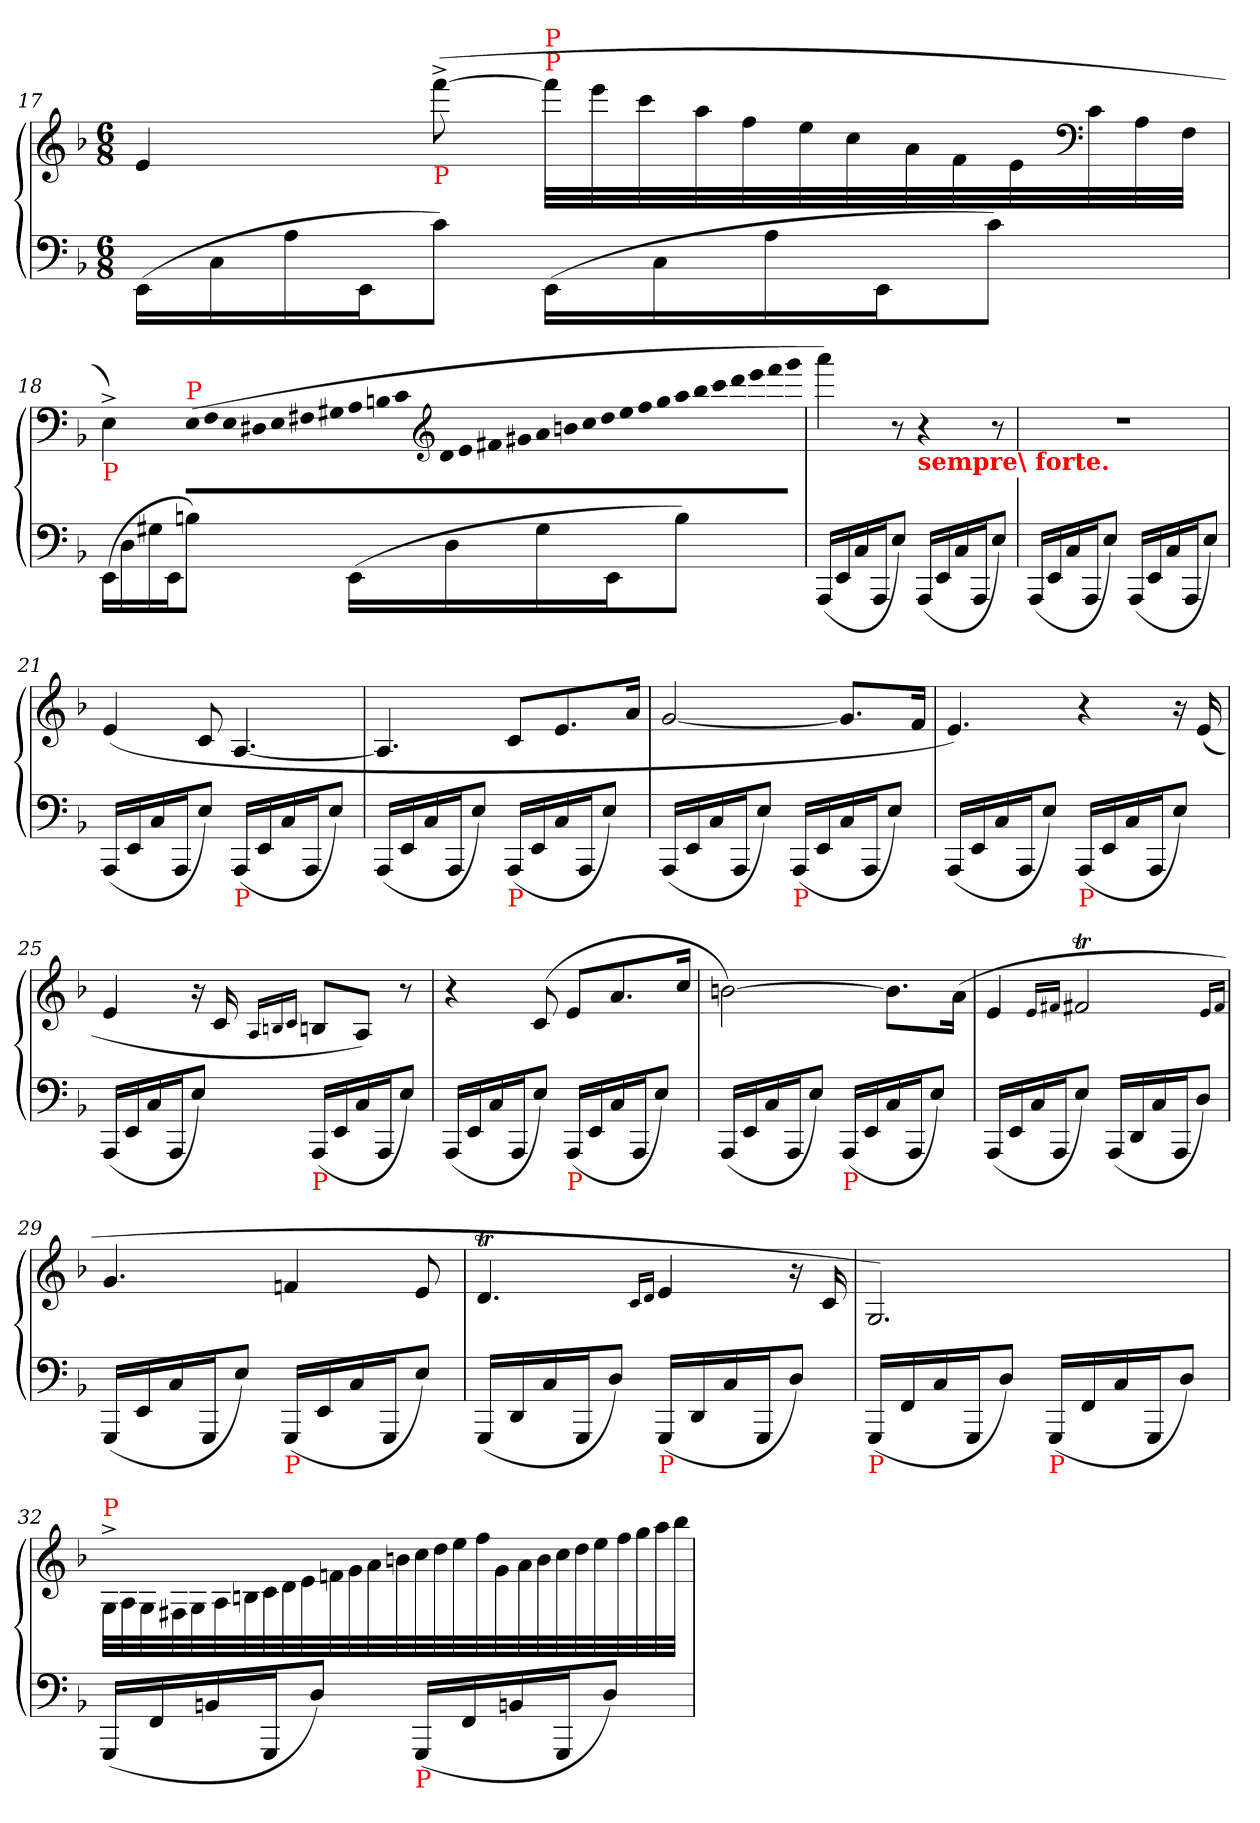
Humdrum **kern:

**kern	**kern
*part1	*part1
*staff2	*staff1
*clefF4	*clefG2
*k[b-]	*k[b-]
*d:	*d:
*M6/8	*M6/8
=17	=17
(>16EE\LL	4e
16C	.
16A	.
16EEJ	.
!	!LO:TX:b:color=red:t=P
8cJ)	(>[8fff^<
*	*Xtuplet
!	!LO:TX:a:color=red:t=P
!	!LO:TX:a:color=red:t=P
(>16EE\LL	104%3fff!\LLLL]
.	104%3eee!
.	104%3ccc!
16C	.
.	104%3aa!
.	104%3ff!
16A	.
.	104%3ee!
.	104%3cc!
16EEJ	.
.	104%3a!
.	104%3f!
8cJ)	.
.	104%3e!
*	*clefF4
.	104%3c!
.	104%3A!
.	104%3F!JJJJ
=18	=18
!	!LO:TX:b:color=red:t=P
(>16EE\LL	4E^<)
16D	.
16G#X	.
16EEJ	.
!	!LO:TX:a:color=red:t=P
!	!LO:N:vis=8
8BnJ)	(>56E\L
!	!LO:N:vis=8
.	56F!
!	!LO:N:vis=8
.	56E!
!	!LO:N:vis=8
.	56D#X!
!	!LO:N:vis=8
.	56E!
!	!LO:N:vis=8
.	56F#X!
!	!LO:N:vis=8
.	56G#X!
!	!LO:N:vis=8
(>16EE\LL	56A!
!	!LO:N:vis=8
.	56Bn!
!	!LO:N:vis=8
.	56c!
*	*clefG2
!	!LO:N:vis=8
.	56d!
16D	.
!	!LO:N:vis=8
.	56e!
!	!LO:N:vis=8
.	56f#X!
!	!LO:N:vis=8
.	56g#X!
!	!LO:N:vis=8
16G#	56a!
!	!LO:N:vis=8
.	56bn!
!	!LO:N:vis=8
.	56cc!
!	!LO:N:vis=8
.	56dd!
16EEJ	.
!	!LO:N:vis=8
.	56ee!
!	!LO:N:vis=8
.	56ff!
!	!LO:N:vis=8
.	56gg!
!	!LO:N:vis=8
8BJ)	56aa!
!	!LO:N:vis=8
.	56bb-!
!	!LO:N:vis=8
.	56ccc!
!	!LO:N:vis=8
.	56ddd!
!	!LO:N:vis=8
.	56eee!
!	!LO:N:vis=8
.	56fff!
!	!LO:N:vis=8
.	56ggg!J
=19	=19
(<16AAALL	4aaa)
16EE	.
16C	.
16AAAJ	.
8EJ)	8r
!	!LO:TX:b:B:color=red:t=sempre\ forte.
(<16AAALL	4r
16EE	.
16C	.
16AAAJ	.
8EJ)	8r
=20	=20
(<16AAALL	2.rdd
16EE	.
16C	.
16AAAJ	.
8EJ)	.
(<16AAALL	.
16EE	.
16C	.
16AAAJ	.
8EJ)	.
=21	=21
(<16AAALL	(>4e
16EE	.
16C	.
16AAAJ	.
8EJ)	8c
!LO:TX:b:color=red:t=P	!
(<16AAALL	[4.A
16EE	.
16C	.
16AAAJ	.
8EJ)	.
=22	=22
(<16AAALL	4.A]
16EE	.
16C	.
16AAAJ	.
8EJ)	.
!LO:TX:b:color=red:t=P	!
(<16AAALL	8cL
16EE	.
16C	8.e
16AAAJ	.
8EJ)	.
.	16aJk
=23	=23
(<16AAALL	[2g
16EE	.
16C	.
16AAAJ	.
8EJ)	.
!LO:TX:b:color=red:t=P	!
(<16AAALL	.
16EE	.
16C	8.gL]
16AAAJ	.
8EJ)	.
.	16fJk
=24	=24
(<16AAALL	4.e)
16EE	.
16C	.
16AAAJ	.
8EJ)	.
!LO:TX:b:color=red:t=P	!
(<16AAALL	4r
16EE	.
16C	.
16AAAJ	.
8EJ)	16r
.	(<16e
=25	=25
(<16AAALL	4e
16EE	.
16C	.
16AAAJ	.
8EJ)	16r
.	16c
.	16qqA/LL
.	16qqBn/
.	16qqc/JJ
!LO:TX:b:color=red:t=P	!
(<16AAALL	8BnL
16EE	.
16C	8AJ)
16AAAJ	.
8EJ)	8r
=26	=26
(<16AAALL	4r
16EE	.
16C	.
16AAAJ	.
8EJ)	(>8c
!LO:TX:b:color=red:t=P	!
(<16AAALL	8eL
16EE	.
16C	8.a
16AAAJ	.
8EJ)	.
.	16ccJk
=27	=27
(<16AAALL	[2bn)
16EE	.
16C	.
16AAAJ	.
8EJ)	.
!LO:TX:b:color=red:t=P	!
(<16AAALL	.
16EE	.
16C	8.b\L]
16AAAJ	.
8EJ)	.
.	(>16aJk
=28	=28
(<16AAALL	4e
16EE	.
16C	.
16AAAJ	.
.	16qqe/LL
.	16qqf#X/JJ
8EJ)	2f#t
(<16AAALL	.
16DD	.
16C	.
16AAAJ	.
8DJ)	.
.	16qqeTTT/LL
.	16qqf#/JJ
=29	=29
(<16GGGLL	4.g
16EE	.
16C	.
16GGGJ	.
8EJ)	.
!LO:TX:b:color=red:t=P	!
(<16GGGLL	4fn
16EE	.
16C	.
16GGGJ	.
8EJ)	8e
=30	=30
(<16GGGLL	4.dT
16DD	.
16C	.
16GGGJ	.
8DJ)	.
.	16qqc/LL
.	16qqd/JJ
!LO:TX:b:color=red:t=P	!
(<16GGGLL	4e
16DD	.
16C	.
16GGGJ	.
8DJ)	16r
.	16c
=31	=31
!LO:TX:b:color=red:t=P	!
(<16GGGLL	2.G)
16FF	.
16C	.
16GGGJ	.
8DJ)	.
!LO:TX:b:color=red:t=P	!
(<16GGGLL	.
16FF	.
16C	.
16GGGJ	.
8DJ)	.
=32	=32
!	!LO:TX:a:color=red:t=P
(<16GGGLL	112%3G^>\LLLL
.	112%3A!
.	112%3G!
16FF	.
.	112%3F#X!
.	112%3G!
16BBn	.
.	112%3A!
.	112%3Bn!
16GGGJ	112%3c!
.	112%3d!
.	112%3e!
8DJ)	.
.	112%3fn!
.	112%3g!
.	112%3a!
.	112%3bn!
!LO:TX:b:color=red:t=P	!
(<16GGGLL	112%3cc!
.	112%3dd!
.	112%3ee!
16FF	.
.	112%3ff!
.	112%3g!
16BBn	.
.	112%3a!
.	112%3b!
16GGGJ	112%3cc!
.	112%3dd!
.	112%3ee!
8DJ)	.
.	112%3ff!
.	112%3gg!
.	112%3aa!
.	112%3bb-!JJJJ
=	=
*-	*-
